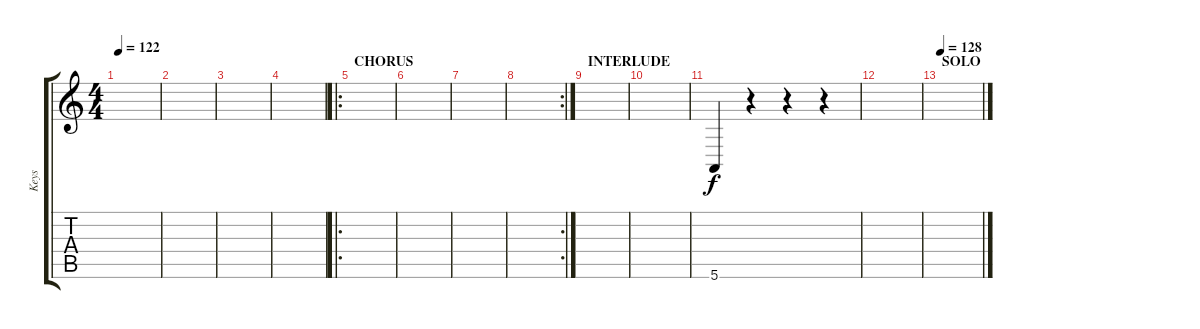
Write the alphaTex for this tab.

\track ("Keys" "Keys") {instrument pad4choir}
\staff {score tabs}
\tuning (E4 B3 G3 D3 A2 E2) {hide}
\ts (4 4)
\tempo 122
\clef g2
\ks c
|
|
|
|
\ro
\section ("" "CHORUS")
|
|
|
\rc 2
|
\section ("" "INTERLUDE")
|
|
5.6.4 r.4 r.4 r.4 |
|
\section ("" "SOLO")
\tempo 128
